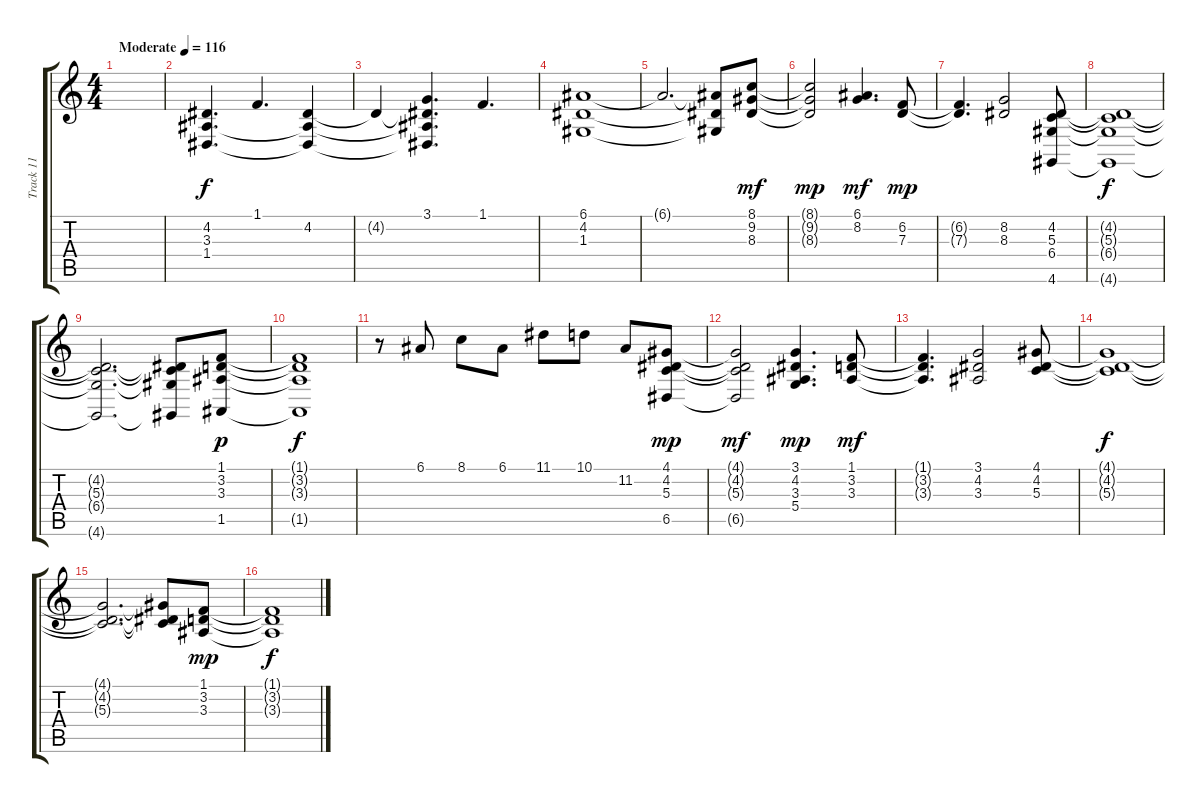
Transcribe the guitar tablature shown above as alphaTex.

\track ("Track 11" "Track 11") {instrument lead2sawtooth}
\staff {score tabs}
\tuning (E4 B3 G3 D3 A2 E2) {hide}
\ts (4 4)
\tempo (116 "Moderate")
\clef g2
\ks c
|
(4.2 3.3 1.4).4{d} 1.1.4{d} (4.2 3.3{t} 1.4{t}).4 |
4.2{t}.4 (3.1 4.2{t} 3.3{t} 1.4{t}).4{d} 1.1.4{d} |
(6.1 4.2 1.3).1 |
6.1{t}.2{d dy f} (6.1{t} 4.2{t} 1.3{t}).8 (8.1 9.2 8.3).8{dy mf} |
(8.1{t} 9.2{t} 8.3{t}).2{dy mp} (6.1 8.2).4{d dy mf} (6.2 7.3).8{dy mp} |
(6.2{t} 7.3{t}).4{d} (8.2 8.3).2 (4.2 5.3 6.4 4.6).8 |
(4.2{t} 5.3{t} 6.4{t} 4.6{t}).1{dy f} |
(4.2{t} 5.3{t} 6.4{t} 4.6{t}).2{d} (4.2{t} 5.3{t} 6.4{t} 4.6{t}).8 (1.1 3.2 3.3 1.5).8{dy p} |
(1.1{t} 3.2{t} 3.3{t} 1.5{t}).1{dy f} |
r.8 6.1.8 8.1.8 6.1.8 11.1.8 10.1.8 11.2.8 (4.1 4.2 5.3 6.5).8{dy mp} |
(4.1{t} 4.2{t} 5.3{t} 6.5{t}).2{dy mf} (3.1 4.2 3.3 5.4).4{d dy mp} (1.1 3.2 3.3).8{dy mf} |
(1.1{t} 3.2{t} 3.3{t}).4{d} (3.1 4.2 3.3).2 (4.1 4.2 5.3).8 |
(4.1{t} 4.2{t} 5.3{t}).1{dy f} |
(4.1{t} 4.2{t} 5.3{t}).2{d} (4.1{t} 4.2{t} 5.3{t}).8 (1.1 3.2 3.3).8{dy mp} |
(1.1{t} 3.2{t} 3.3{t}).1{dy f}
